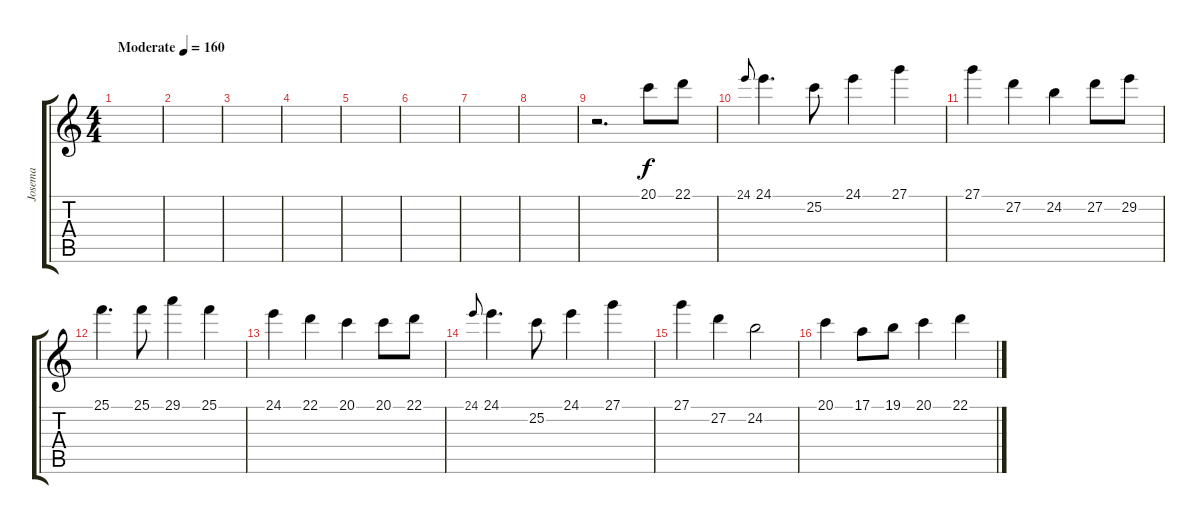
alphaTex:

\track ("Josema" "Josema") {instrument flute}
\staff {score tabs}
\tuning (E4 B3 G3 D3 A2 E2) {hide}
\ts (4 4)
\tempo (160 "Moderate")
\clef g2
\ks c
|
|
|
|
|
|
|
|
r.2{d} 20.1.8 22.1.8 |
24.1.8{gr onbeat} 24.1.4{d} 25.2.8 24.1.4 27.1.4 |
27.1.4 27.2.4 24.2.4 27.2.8 29.2.8 |
25.1.4{d} 25.1.8 29.1.4 25.1.4 |
24.1.4 22.1.4 20.1.4 20.1.8 22.1.8 |
24.1.8{gr onbeat} 24.1.4{d} 25.2.8 24.1.4 27.1.4 |
27.1.4 27.2.4 24.2.2 |
20.1.4 17.1.8 19.1.8 20.1.4 22.1.4
